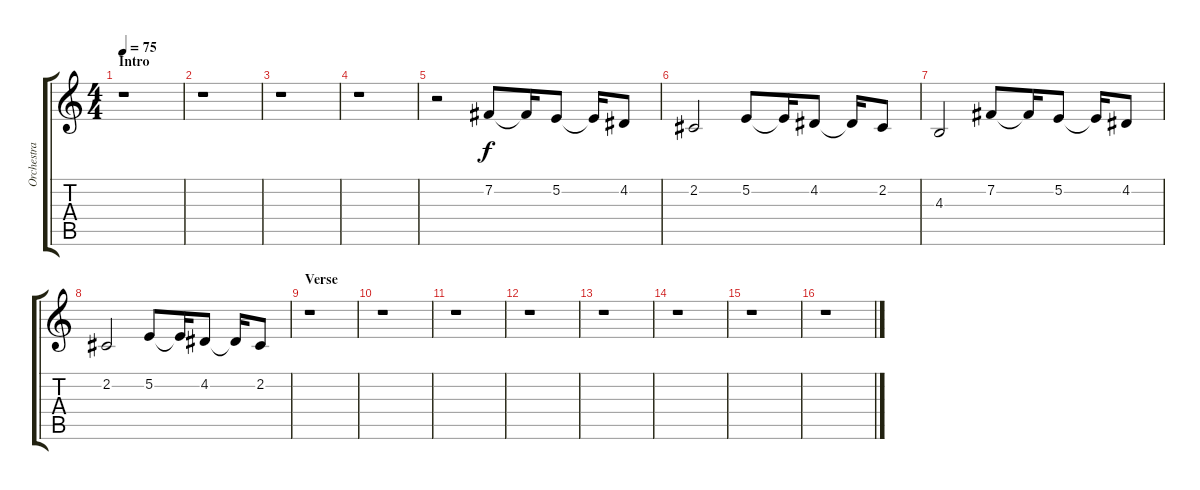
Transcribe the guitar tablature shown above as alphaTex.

\track ("Orchestra 1" "Orchestra ") {instrument stringensemble1}
\staff {score tabs}
\tuning (E4 B3 G3 D3 A2 E2) {hide}
\ts (4 4)
\section ("" "Intro")
\tempo 75
\clef g2
\ks c
r.1{dy f instrument stringensemble1} |
r.1 |
r.1 |
r.1 |
r.2 7.2.8 7.2{t}.16 5.2.8 5.2{t}.16 4.2.8 |
2.2.2 5.2.8 5.2{t}.16 4.2.8 4.2{t}.16 2.2.8 |
4.3.2 7.2.8 7.2{t}.16 5.2.8 5.2{t}.16 4.2.8 |
2.2.2 5.2.8 5.2{t}.16 4.2.8 4.2{t}.16 2.2.8 |
\section ("" "Verse")
r.1 |
r.1 |
r.1 |
r.1 |
r.1 |
r.1 |
r.1 |
r.1
